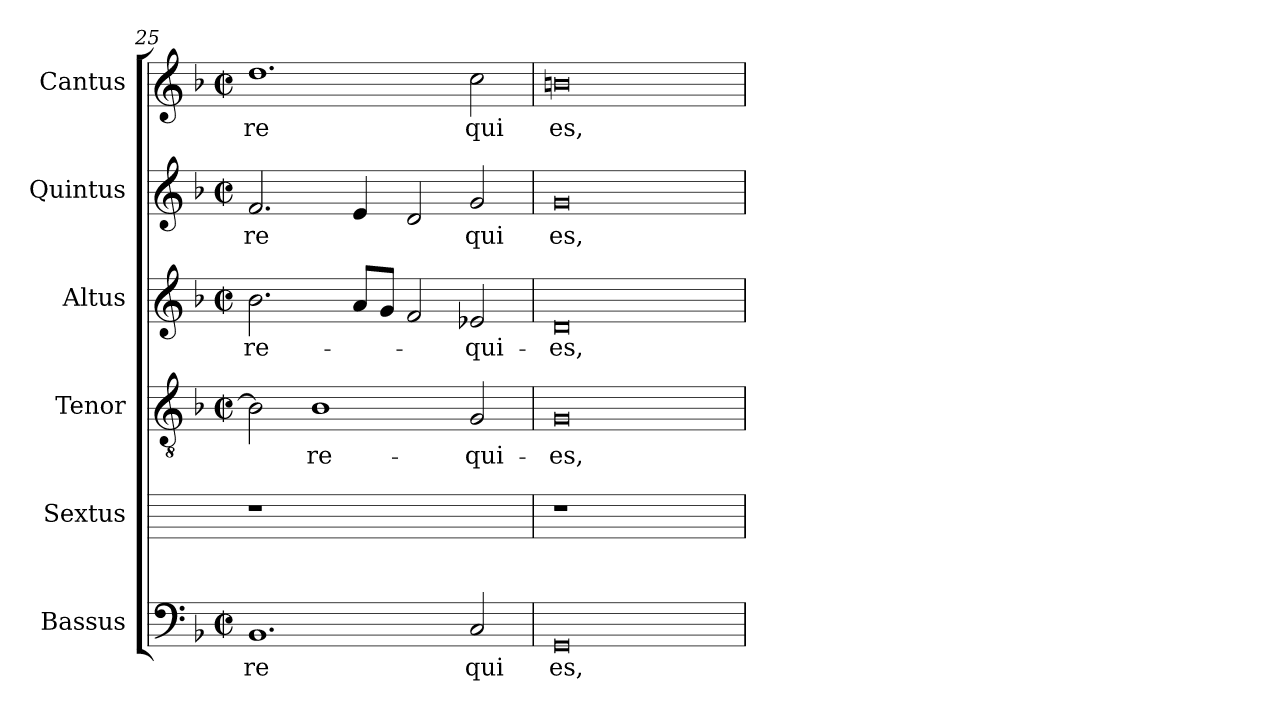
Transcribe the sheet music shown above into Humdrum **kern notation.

**kern	**text	**kern	**kern	**text	**kern	**text	**kern	**text	**kern	**text
*part6	*part6	*part5	*part4	*part4	*part3	*part3	*part2	*part2	*part1	*part1
*staff6	*staff6	*staff5	*staff4	*staff4	*staff3	*staff3	*staff2	*staff2	*staff1	*staff1
*I"Bassus	*	*I"Sextus	*I"Tenor	*	*I"Altus	*	*I"Quintus	*	*I"Cantus	*
*I'Bassus	*	*	*I'Tenor	*	*I'Altus	*	*I'Quintus	*	*I'Cantus	*
!!LO:PB:g=z
*clefF4	*	*	*clefGv2	*	*clefG2	*	*clefG2	*	*clefG2	*
*k[b-]	*	*	*k[b-]	*	*k[b-]	*	*k[b-]	*	*k[b-]	*
*F:	*	*	*F:	*	*F:	*	*F:	*	*F:	*
*M2/2	*	*	*M2/2	*	*M2/2	*	*M2/2	*	*M2/2	*
*met(c|)	*	*	*met(c|)	*	*met(c|)	*	*met(c|)	*	*met(c|)	*
=25	=25	=25	=25	=25	=25	=25	=25	=25	=25	=25
!	!LO:LY:b:cj	!	!	!	!	!LO:LY:b:cj	!	!LO:LY:b:cj	!	!LO:LY:b:cj
1.BB-	re	1r	2B-\]	.	2.b-\	re-	2.f/	re	1.dd	re
!	!	!	!	!LO:LY:b:cj	!	!	!	!	!	!
.	.	.	1B-	re-	.	.	.	.	.	.
.	.	.	.	.	8a/L	.	4e/	.	.	.
.	.	.	.	.	8g/J	.	.	.	.	.
.	.	1ryy	.	.	2f/	.	2d/	.	.	.
!	!LO:LY:b:cj	!	!	!LO:LY:b:cj	!	!LO:LY:b:cj	!	!LO:LY:b:cj	!	!LO:LY:b:cj
2C/	qui	.	2G/	-qui-	2e-X/	-qui-	2g/	qui	2cc\	qui
=26	=26	=26	=26	=26	=26	=26	=26	=26	=26	=26
!	!LO:LY:b:cj	!	!	!LO:LY:b:cj	!	!LO:LY:b:cj	!	!LO:LY:b:cj	!	!LO:LY:b:cj
0GG	es,	1r	0G	-es,	0d	-es,	0g	es,	0bn	es,
.	.	1ryy	.	.	.	.	.	.	.	.
=	=	=	=	=	=	=	=	=	=	=
*-	*-	*-	*-	*-	*-	*-	*-	*-	*-	*-
